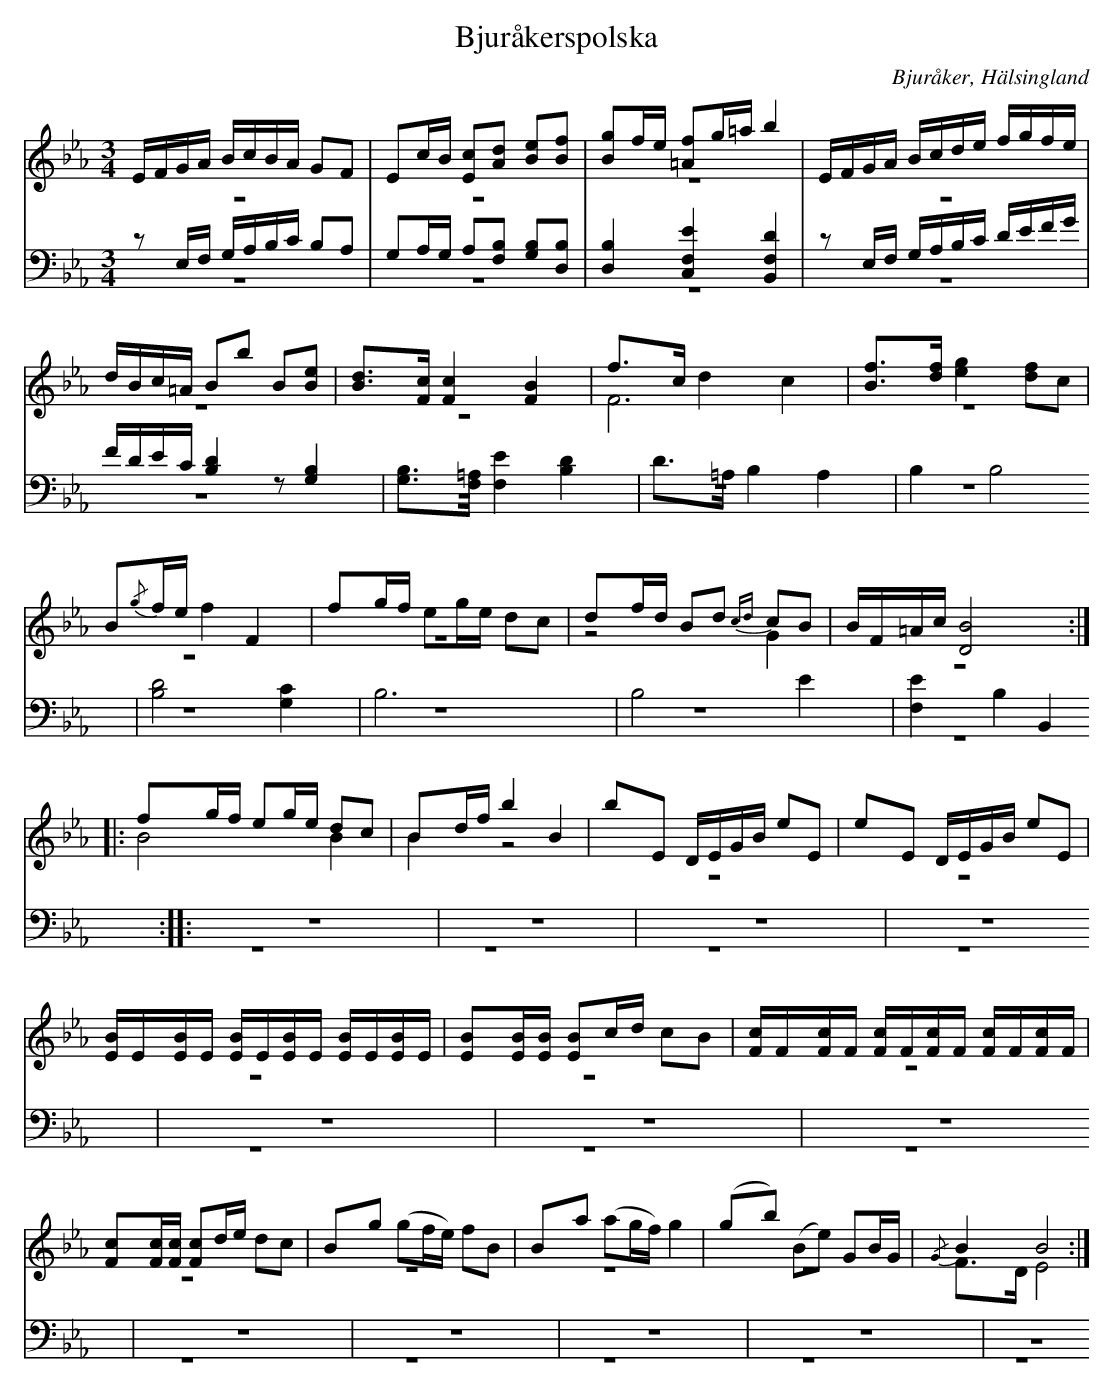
X:1
T: Bjuråkerspolska
O: Bjuråker, Hälsingland
M: 3/4
L: 1/8
K: Eb
V:1
V:2 merge
V:3
V:4 merge
V:1
E/F/G/A/ B/c/B/A/ GF|Ec/B/ [Ec][Ad] [Be][Bf]|[Bg]f/e/ [=Af]g/=a/ b2|E/F/G/A/ B/c/d/e/ f/g/f/e/|
d/B/c/=A/ Bb B[Be]|[Bd]>[Fc] [F2c2] [F2B2]|f>c d2 c2|[Bf]>[df] [e2g2] [df]c|
B{/g}f/e/ f2 F2|fg/f/ eg/e/ dc|df/d/ Bd {cd}cB|B/F/=A/c/ [D4B4]:|
|:fg/f/ eg/e/ dc|Bd/f/ b2 B2|bE D/E/G/B/ eE|eE D/E/G/B/ eE|
[E/B/]E/[E/B/]E/ [E/B/]E/[E/B/]E/ [E/B/]E/[E/B/]E/|[EB][E/B/][E/B/] [EB]c/d/ cB|[F/c/]F/[F/c/]F/ [F/c/]F/[F/c/]F/ [F/c/]F/[F/c/]F/|[Fc][F/c/][F/c/] [Fc]d/e/ dc|Bg (gf/e/) fB|Ba (ag/f/) g2|(gb) (Be) GB/G/|{/G}B2 B4:|
V:2
z6|z6|z6|z6|
z6|z6|F6|z6|
z6|z6|z4 G2|z6:|
|:B4 B2|B2 z4|z6|z6|
z6|z6|z6|z6|
z6|z6|z6|F>D E4:|
V:3 clef=bass
zE,/F,/ G,/A,/B,/C/ B,A,|G,A,/G,/ A,[F,B,] [G,B,][D,B,]|[D,2B,2] [C,2F,2E2] [B,,2F,2D2]|zE,/F,/ G,/A,/B,/C/ D/E/F/G/|
F/D/E/C/ [B,2D2]z[G,2B,2]|[G,B,]>[F,=A,] [F,2E2] [B,2D2]|D>=A, B,2 A,2|B,2 B,4|
[B,4D4] [G,2C2]|B,6|B,4 E2|[F,2E2] B,2 B,,2:|
|:z6|z6|z6|z6|
z6|z6|z6|z6|
z6|z6|z6|z6:|
V:4  clef=bass
z6|z6|z6|z6|
z6|z6|z6|z6|
z6|z6|z6|z6:|
|:z6|z6|z6|z6|
z6|z6|z6|z6|
z6|z6|z6|z6:|
